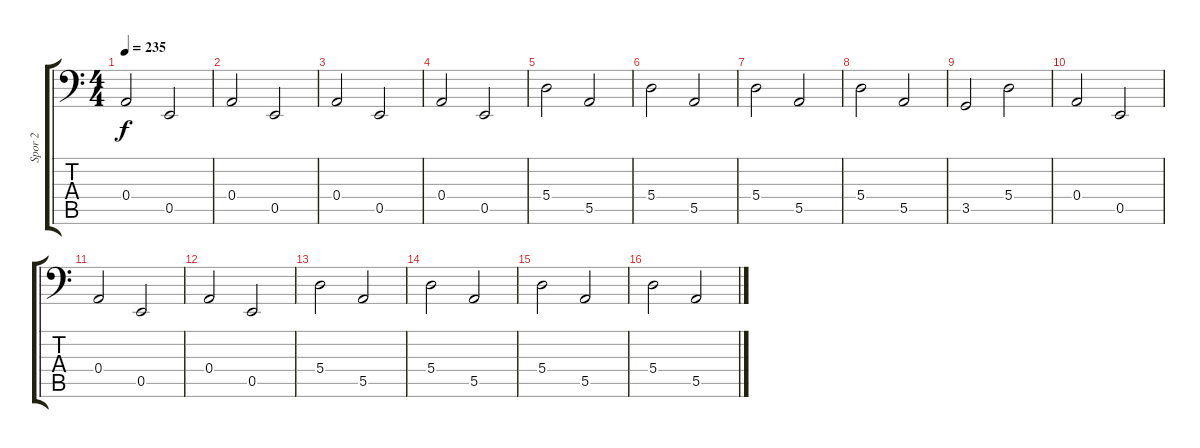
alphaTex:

\track ("Spor 2" "Spor 2") {instrument acousticguitarnylon}
\staff {score tabs}
\tuning (C3 G2 D2 A1 E1 B0) {hide}
\ts (4 4)
\tempo 235
\clef f4
\ks c
0.4.2{dy f} 0.5.2 |
0.4.2 0.5.2 |
0.4.2 0.5.2 |
0.4.2 0.5.2 |
5.4.2 5.5.2 |
5.4.2 5.5.2 |
5.4.2 5.5.2 |
5.4.2 5.5.2 |
3.5.2 5.4.2 |
0.4.2 0.5.2 |
0.4.2 0.5.2 |
0.4.2 0.5.2 |
5.4.2 5.5.2 |
5.4.2 5.5.2 |
5.4.2 5.5.2 |
5.4.2 5.5.2
